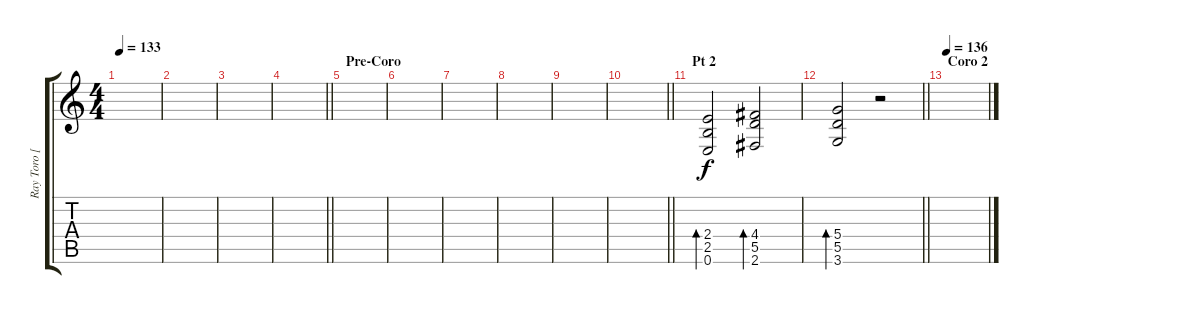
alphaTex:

\track ("Ray Toro [Guitar Overdubbed]" "Ray Toro [") {instrument overdrivenguitar}
\staff {score tabs}
\tuning (E4 B3 G3 D3 A2 E2) {hide}
\ts (4 4)
\tempo 133
\clef g2
\ks c
|
|
|
\barLineRight lightlight
|
\section ("" "Pre-Coro")
|
|
|
|
|
\barLineRight lightlight
|
\section ("" "Pt 2")
(2.4 2.5 0.6).2{bd 240 volume 13 instrument electricguitarjazz} (4.4 5.5 2.6).2{bd 240} |
\barLineRight lightlight
(5.4 5.5 3.6).2{bd 240} r.2 |
\section ("" "Coro 2")
\tempo 136
